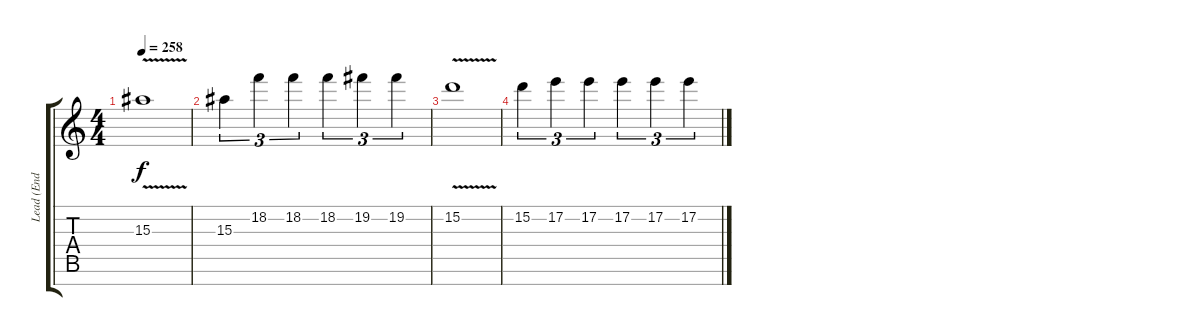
\track ("Lead (End Harmonics)" "Lead (End ") {instrument distortionguitar}
\staff {score tabs}
\tuning (E4 B3 G3 D3 A2 E2 B1) {hide}
\ts (4 4)
\tempo 258
\clef g2
\ks c
15.3{v}.1{dy f} |
15.3.4{tu (3 2)} 18.2.4{tu (3 2)} 18.2.4{tu (3 2)} 18.2.4{tu (3 2)} 19.2.4{tu (3 2)} 19.2.4{tu (3 2)} |
15.2{v}.1 |
15.2.4{tu (3 2)} 17.2.4{tu (3 2)} 17.2.4{tu (3 2)} 17.2.4{tu (3 2)} 17.2.4{tu (3 2)} 17.2.4{tu (3 2)}
